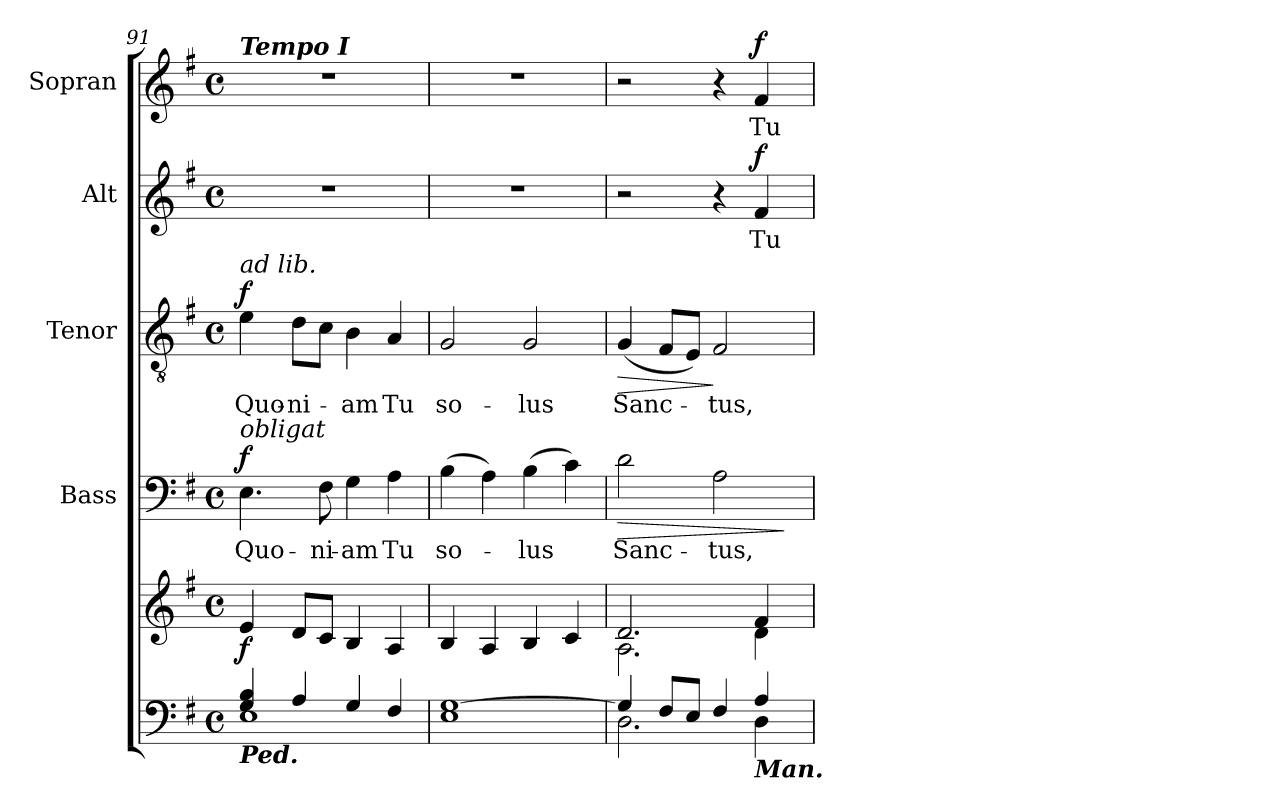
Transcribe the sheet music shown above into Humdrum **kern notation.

**kern	**kern	**dynam	**kern	**text	**dynam	**kern	**text	**dynam	**kern	**text	**dynam	**kern	**text	**dynam
*part5	*part5	*part5	*part4	*part4	*part4	*part3	*part3	*part3	*part2	*part2	*part2	*part1	*part1	*part1
*staff6	*staff5	*staff5/6	*staff4	*staff4	*staff4	*staff3	*staff3	*staff3	*staff2	*staff2	*staff2	*staff1	*staff1	*staff1
*	*	*	*I"Bass	*	*	*I"Tenor	*	*	*I"Alt	*	*	*I"Sopran	*	*
*	*	*	*I'B.	*	*	*I'T.	*	*	*I'A.	*	*	*I'S.	*	*
*clefF4	*clefG2	*	*clefF4	*	*	*clefGv2	*	*	*clefG2	*	*	*clefG2	*	*
*k[f#]	*k[f#]	*	*k[f#]	*	*	*k[f#]	*	*	*k[f#]	*	*	*k[f#]	*	*
*G:	*G:	*	*G:	*	*	*G:	*	*	*G:	*	*	*G:	*	*
*M4/4	*M4/4	*	*M4/4	*	*	*M4/4	*	*	*M4/4	*	*	*M4/4	*	*
*met(c)	*met(c)	*	*met(c)	*	*	*met(c)	*	*	*met(c)	*	*	*met(c)	*	*
=91	=91	=91	=91	=91	=91	=91	=91	=91	=91	=91	=91	=91	=91	=91
*^	*	*	*	*	*	*	*	*	*	*	*	*	*	*
!	!	!	!	!	!	!	!	!	!	!	!	!	!LO:TX:a:Bi:t=Tempo I	!	!
!	!	!	!	!	!	!	!LO:TX:a:i:t=ad lib.	!	!	!	!	!	!	!	!
!	!	!	!	!LO:TX:a:i:t=obligat	!	!	!	!	!	!	!	!	!	!	!
!LO:TX:b:Bi:t=Ped.	!	!	!	!	!	!	!	!	!	!	!	!	!	!	!
!	!	!	!LO:DY:b	!	!LO:LY:b	!LO:DY:a	!	!LO:LY:b	!LO:DY:a	!	!	!	!	!	!
4G/ 4B/	1E	4e/	f	4.E\	Quo-	f	4e\	Quo-	f	1r	.	.	1r	.	.
!	!	!	!	!	!	!	!	!LO:LY:b	!	!	!	!	!	!	!
4A/	.	8d/L	.	.	.	.	8d\L	-ni-	.	.	.	.	.	.	.
!	!	!	!	!	!LO:LY:b	!	!	!	!	!	!	!	!	!	!
.	.	8c/J	.	8F#\	-ni-	.	8c\J	.	.	.	.	.	.	.	.
!	!	!	!	!	!LO:LY:b	!	!	!LO:LY:b	!	!	!	!	!	!	!
4G/	.	4B/	.	4G\	-am	.	4B\	-am	.	.	.	.	.	.	.
!	!	!	!	!	!LO:LY:b	!	!	!LO:LY:b	!	!	!	!	!	!	!
4F#/	.	4A/	.	4A\	Tu	.	4A/	Tu	.	.	.	.	.	.	.
=92	=92	=92	=92	=92	=92	=92	=92	=92	=92	=92	=92	=92	=92	=92	=92
!	!	!	!	!	!LO:LY:b	!	!	!LO:LY:b	!	!	!	!	!	!	!
[>1G	1E	4B/	.	(>4B\	so-	.	2G/	so-	.	1r	.	.	1r	.	.
.	.	4A/	.	4A\)	.	.	.	.	.	.	.	.	.	.	.
!	!	!	!	!	!LO:LY:b	!	!	!LO:LY:b	!	!	!	!	!	!	!
.	.	4B/	.	(>4B\	-lus	.	2G/	-lus	.	.	.	.	.	.	.
.	.	4c/	.	4c\)	.	.	.	.	.	.	.	.	.	.	.
!!LO:PB:g=z
=93	=93	=93	=93	=93	=93	=93	=93	=93	=93	=93	=93	=93	=93	=93	=93
*	*	*^	*	*	*	*	*	*	*	*	*	*	*	*	*
!	!	!	!	!	!	!LO:LY:b	!LO:HP:b	!	!LO:LY:b	!LO:HP:b	!	!	!	!	!	!
4G/]	2.D\	2.d/	2.A\	.	2d\	Sanc-	>	(<4G/	Sanc-	>	2r	.	.	2r	.	.
8F#/L	.	.	.	.	.	.	.	8F#/L	.	.	.	.	.	.	.	.
8E/J	.	.	.	.	.	.	.	8E/J)	.	.	.	.	.	.	.	.
!	!	!	!	!	!	!LO:LY:b	!	!	!LO:LY:b	!	!	!	!	!	!	!
4F#/	.	.	.	.	2A\	-tus,	.	2F#/	-tus,	]	4r	.	.	4r	.	.
!LO:TX:b:Bi:t=Man.	!	!	!	!	!	!	!	!	!	!	!	!	!	!	!	!
!	!	!	!	!	!	!	!	!	!	!	!	!LO:LY:b	!LO:DY:a	!	!LO:LY:b	!LO:DY:a
4A/	4D\	4f#/	4d\	.	.	.	.	.	.	.	4f#/	Tu	f	4f#/	Tu	f
*v	*v	*	*	*	*	*	*	*	*	*	*	*	*	*	*	*
*	*v	*v	*	*	*	*	*	*	*	*	*	*	*	*	*
.	.	.	.	.	]	.	.	.	.	.	.	.	.	.
=	=	=	=	=	=	=	=	=	=	=	=	=	=	=
*-	*-	*-	*-	*-	*-	*-	*-	*-	*-	*-	*-	*-	*-	*-
